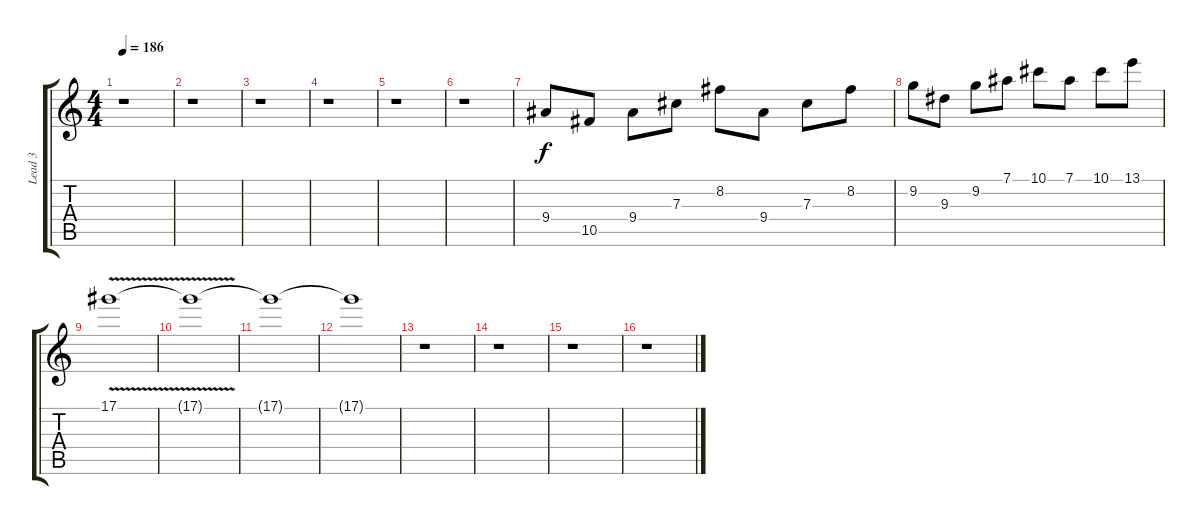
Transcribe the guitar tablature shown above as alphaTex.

\track ("Lead 3" "Lead 3") {instrument distortionguitar}
\staff {score tabs}
\tuning (Eb4 Bb3 Gb3 Db3 Ab2 Eb2) {hide}
\ts (4 4)
\tempo 186
\clef g2
\ks c
r.1{dy f} |
r.1 |
r.1 |
r.1 |
r.1 |
r.1 |
9.4.8 10.5.8 9.4.8 7.3.8 8.2.8 9.4.8 7.3.8 8.2.8 |
9.2.8 9.3.8 9.2.8 7.1.8 10.1.8 7.1.8 10.1.8 13.1.8 |
17.1{v}.1 |
17.1{t}.1 |
17.1{t}.1 |
17.1{t}.1 |
r.1 |
r.1 |
r.1 |
r.1
